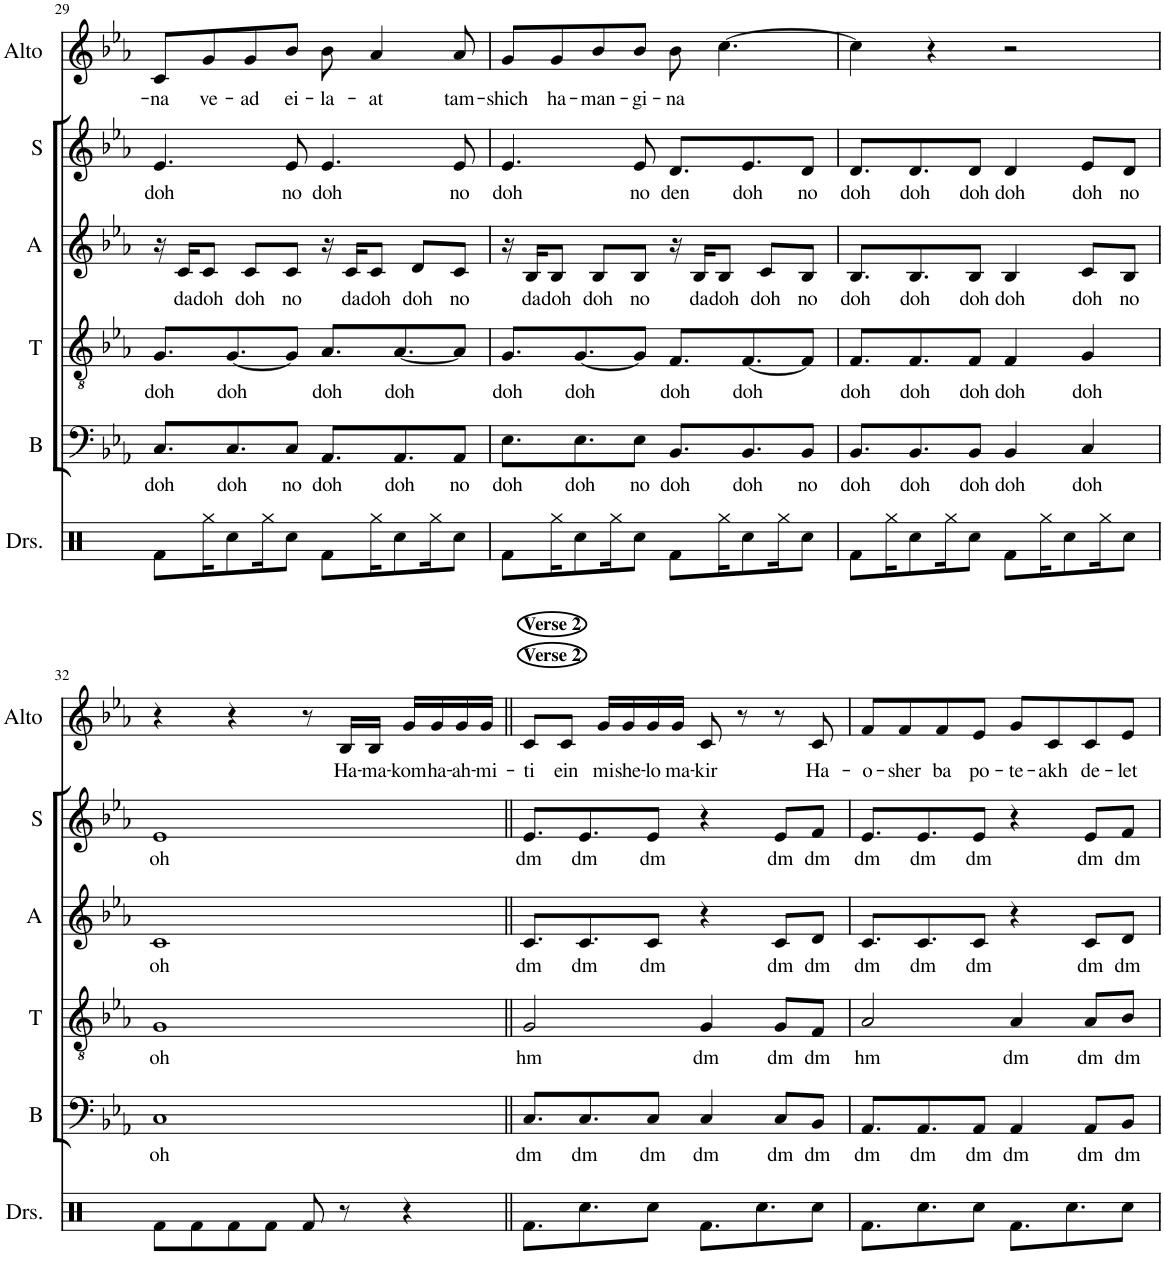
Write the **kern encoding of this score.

**kern	**kern	**text	**kern	**text	**kern	**text	**kern	**text	**kern	**text
*part6	*part5	*part5	*part4	*part4	*part3	*part3	*part2	*part2	*part1	*part1
*staff6	*staff5	*staff5	*staff4	*staff4	*staff3	*staff3	*staff2	*staff2	*staff1	*staff1
*I"Drumset	*I"Bass	*	*I"Tenor	*	*I"Alto	*	*I"Soprano	*	*I"Alto	*
*I'Drs.	*I'B	*	*I'T	*	*I'A	*	*I'S	*	*I'Alto	*
!!LO:PB:g=z
*clefX	*clefF4	*	*clefGv2	*	*clefG2	*	*clefG2	*	*clefG2	*
*k[b-e-a-]	*k[b-e-a-]	*	*k[b-e-a-]	*	*k[b-e-a-]	*	*k[b-e-a-]	*	*k[b-e-a-]	*
*M4/4	*M4/4	*	*M4/4	*	*M4/4	*	*M4/4	*	*M4/4	*
=29	=29	=29	=29	=29	=29	=29	=29	=29	=29	=29
!	!	!LO:LY:b	!	!LO:LY:b	!	!	!	!LO:LY:b	!	!LO:LY:b
8Rf\L	8.C/L	doh	8.G/L	doh	16r	.	4.e-/	doh	8c/L	na
!	!	!	!	!	!	!LO:LY:b	!	!	!	!
.	.	.	.	.	16c/KL	da	.	.	.	.
!	!	!	!	!	!	!LO:LY:b	!	!	!	!LO:LY:b
16Rgg\K	.	.	.	.	8c/J	doh	.	.	8g/	ve-
!	!	!LO:LY:b	!	!LO:LY:b	!	!	!	!	!	!
8Rcc\	8.C/	doh	[8.G/	doh	.	.	.	.	.	.
!	!	!	!	!	!	!LO:LY:b	!	!	!	!LO:LY:b
.	.	.	.	.	8c/L	doh	.	.	8g/	-ad
16Rgg\K	.	.	.	.	.	.	.	.	.	.
!	!	!LO:LY:b	!	!	!	!LO:LY:b	!	!LO:LY:b	!	!LO:LY:b
8Rcc\J	8C/J	no	8G/J]	.	8c/J	no	8e-/	no	8b-/J	ei-
!	!	!LO:LY:b	!	!LO:LY:b	!	!	!	!LO:LY:b	!	!LO:LY:b
8Rf\L	8.AA-/L	doh	8.A-/L	doh	16r	.	4.e-/	doh	8b-\	-la-
!	!	!	!	!	!	!LO:LY:b	!	!	!	!
.	.	.	.	.	16c/KL	da	.	.	.	.
!	!	!	!	!	!	!LO:LY:b	!	!	!	!LO:LY:b
16Rgg\K	.	.	.	.	8c/J	doh	.	.	4a-/	-at
!	!	!LO:LY:b	!	!LO:LY:b	!	!	!	!	!	!
8Rcc\	8.AA-/	doh	[8.A-/	doh	.	.	.	.	.	.
!	!	!	!	!	!	!LO:LY:b	!	!	!	!
.	.	.	.	.	8d/L	doh	.	.	.	.
16Rgg\K	.	.	.	.	.	.	.	.	.	.
!	!	!LO:LY:b	!	!	!	!LO:LY:b	!	!LO:LY:b	!	!LO:LY:b
8Rcc\J	8AA-/J	no	8A-/J]	.	8c/J	no	8e-/	no	8a-/	tam-
=30	=30	=30	=30	=30	=30	=30	=30	=30	=30	=30
!	!	!LO:LY:b	!	!LO:LY:b	!	!	!	!LO:LY:b	!	!LO:LY:b
8Rf\L	8.E-\L	doh	8.G/L	doh	16r	.	4.e-/	doh	8g/L	-shich
!	!	!	!	!	!	!LO:LY:b	!	!	!	!
.	.	.	.	.	16B-/KL	da	.	.	.	.
!	!	!	!	!	!	!LO:LY:b	!	!	!	!LO:LY:b
16Rgg\K	.	.	.	.	8B-/J	doh	.	.	8g/	ha-
!	!	!LO:LY:b	!	!LO:LY:b	!	!	!	!	!	!
8Rcc\	8.E-\	doh	[8.G/	doh	.	.	.	.	.	.
!	!	!	!	!	!	!LO:LY:b	!	!	!	!LO:LY:b
.	.	.	.	.	8B-/L	doh	.	.	8b-/	-man-
16Rgg\K	.	.	.	.	.	.	.	.	.	.
!	!	!LO:LY:b	!	!	!	!LO:LY:b	!	!LO:LY:b	!	!LO:LY:b
8Rcc\J	8E-\J	no	8G/J]	.	8B-/J	no	8e-/	no	8b-/J	-gi-
!	!	!LO:LY:b	!	!LO:LY:b	!	!	!	!LO:LY:b	!	!LO:LY:b
8Rf\L	8.BB-/L	doh	8.F/L	doh	16r	.	8.d/L	den	8b-\	-na
!	!	!	!	!	!	!LO:LY:b	!	!	!	!
.	.	.	.	.	16B-/KL	da	.	.	.	.
!	!	!	!	!	!	!LO:LY:b	!	!	!	!
16Rgg\K	.	.	.	.	8B-/J	doh	.	.	[4.cc\	.
!	!	!LO:LY:b	!	!LO:LY:b	!	!	!	!LO:LY:b	!	!
8Rcc\	8.BB-/	doh	[8.F/	doh	.	.	8.e-/	doh	.	.
!	!	!	!	!	!	!LO:LY:b	!	!	!	!
.	.	.	.	.	8c/L	doh	.	.	.	.
16Rgg\K	.	.	.	.	.	.	.	.	.	.
!	!	!LO:LY:b	!	!	!	!LO:LY:b	!	!LO:LY:b	!	!
8Rcc\J	8BB-/J	no	8F/J]	.	8B-/J	no	8d/J	no	.	.
=31	=31	=31	=31	=31	=31	=31	=31	=31	=31	=31
!	!	!LO:LY:b	!	!LO:LY:b	!	!LO:LY:b	!	!LO:LY:b	!	!
8Rf\L	8.BB-/L	doh	8.F/L	doh	8.B-/L	doh	8.d/L	doh	4cc\]	.
16Rgg\K	.	.	.	.	.	.	.	.	.	.
!	!	!LO:LY:b	!	!LO:LY:b	!	!LO:LY:b	!	!LO:LY:b	!	!
8Rcc\	8.BB-/	doh	8.F/	doh	8.B-/	doh	8.d/	doh	.	.
.	.	.	.	.	.	.	.	.	4r	.
16Rgg\K	.	.	.	.	.	.	.	.	.	.
!	!	!LO:LY:b	!	!LO:LY:b	!	!LO:LY:b	!	!LO:LY:b	!	!
8Rcc\J	8BB-/J	doh	8F/J	doh	8B-/J	doh	8d/J	doh	.	.
!	!	!LO:LY:b	!	!LO:LY:b	!	!LO:LY:b	!	!LO:LY:b	!	!
8Rf\L	4BB-/	doh	4F/	doh	4B-/	doh	4d/	doh	2r	.
16Rgg\K	.	.	.	.	.	.	.	.	.	.
8Rcc\	.	.	.	.	.	.	.	.	.	.
!	!	!LO:LY:b	!	!LO:LY:b	!	!LO:LY:b	!	!LO:LY:b	!	!
.	4C/	doh	4G/	doh	8c/L	doh	8e-/L	doh	.	.
16Rgg\K	.	.	.	.	.	.	.	.	.	.
!	!	!	!	!	!	!LO:LY:b	!	!LO:LY:b	!	!
8Rcc\J	.	.	.	.	8B-/J	no	8d/J	no	.	.
!!LO:LB:g=z
=32	=32	=32	=32	=32	=32	=32	=32	=32	=32	=32
!	!	!LO:LY:b	!	!LO:LY:b	!	!LO:LY:b	!	!LO:LY:b	!	!
8Rf\L	1C	oh	1G	oh	1c	oh	1e-	oh	4r	.
8Rf\	.	.	.	.	.	.	.	.	.	.
8Rf\	.	.	.	.	.	.	.	.	4r	.
8Rf\J	.	.	.	.	.	.	.	.	.	.
8Rf/	.	.	.	.	.	.	.	.	8r	.
!	!	!	!	!	!	!	!	!	!	!LO:LY:b
8r	.	.	.	.	.	.	.	.	16B-/LL	Ha-
!	!	!	!	!	!	!	!	!	!	!LO:LY:b
.	.	.	.	.	.	.	.	.	16B-/JJ	-ma-
!	!	!	!	!	!	!	!	!	!	!LO:LY:b
4r	.	.	.	.	.	.	.	.	16g/LL	-kom
!	!	!	!	!	!	!	!	!	!	!LO:LY:b
.	.	.	.	.	.	.	.	.	16g/	ha-
!	!	!	!	!	!	!	!	!	!	!LO:LY:b
.	.	.	.	.	.	.	.	.	16g/	-ah-
!	!	!	!	!	!	!	!	!	!	!LO:LY:b
.	.	.	.	.	.	.	.	.	16g/JJ	-mi-
=33||	=33||	=33||	=33||	=33||	=33||	=33||	=33||	=33||	=33||	=33||
!	!	!	!	!	!	!	!	!	!LO:TX:a:B:t=Verse 2	!
!	!	!	!	!	!	!	!	!	!LO:TX:a:B:t=Verse 2	!
!	!	!LO:LY:b	!	!LO:LY:b	!	!LO:LY:b	!	!LO:LY:b	!	!LO:LY:b
8.Rf\L	8.C/L	dm	2G/	hm	8.c/L	dm	8.e-/L	dm	8c/L	-ti
!	!	!	!	!	!	!	!	!	!	!LO:LY:b
.	.	.	.	.	.	.	.	.	8c/J	ein
!	!	!LO:LY:b	!	!	!	!LO:LY:b	!	!LO:LY:b	!	!
8.Rcc\	8.C/	dm	.	.	8.c/	dm	8.e-/	dm	.	.
!	!	!	!	!	!	!	!	!	!	!LO:LY:b
.	.	.	.	.	.	.	.	.	16g/LL	mi
!	!	!	!	!	!	!	!	!	!	!LO:LY:b
.	.	.	.	.	.	.	.	.	16g/	she-
!	!	!LO:LY:b	!	!	!	!LO:LY:b	!	!LO:LY:b	!	!LO:LY:b
8Rcc\J	8C/J	dm	.	.	8c/J	dm	8e-/J	dm	16g/	-lo
!	!	!	!	!	!	!	!	!	!	!LO:LY:b
.	.	.	.	.	.	.	.	.	16g/JJ	ma-
!	!	!LO:LY:b	!	!LO:LY:b	!	!	!	!	!	!LO:LY:b
8.Rf\L	4C/	dm	4G/	dm	4r	.	4r	.	8c/	-kir
.	.	.	.	.	.	.	.	.	8r	.
8.Rcc\	.	.	.	.	.	.	.	.	.	.
!	!	!LO:LY:b	!	!LO:LY:b	!	!LO:LY:b	!	!LO:LY:b	!	!
.	8C/L	dm	8G/L	dm	8c/L	dm	8e-/L	dm	8r	.
!	!	!LO:LY:b	!	!LO:LY:b	!	!LO:LY:b	!	!LO:LY:b	!	!LO:LY:b
8Rcc\J	8BB-/J	dm	8F/J	dm	8d/J	dm	8f/J	dm	8c/	Ha-
=34	=34	=34	=34	=34	=34	=34	=34	=34	=34	=34
!	!	!LO:LY:b	!	!LO:LY:b	!	!LO:LY:b	!	!LO:LY:b	!	!LO:LY:b
8.Rf\L	8.AA-/L	dm	2A-/	hm	8.c/L	dm	8.e-/L	dm	8f/L	-o-
!	!	!	!	!	!	!	!	!	!	!LO:LY:b
.	.	.	.	.	.	.	.	.	8f/	-sher
!	!	!LO:LY:b	!	!	!	!LO:LY:b	!	!LO:LY:b	!	!
8.Rcc\	8.AA-/	dm	.	.	8.c/	dm	8.e-/	dm	.	.
!	!	!	!	!	!	!	!	!	!	!LO:LY:b
.	.	.	.	.	.	.	.	.	8f/	ba
!	!	!LO:LY:b	!	!	!	!LO:LY:b	!	!LO:LY:b	!	!LO:LY:b
8Rcc\J	8AA-/J	dm	.	.	8c/J	dm	8e-/J	dm	8e-/J	po-
!	!	!LO:LY:b	!	!LO:LY:b	!	!	!	!	!	!LO:LY:b
8.Rf\L	4AA-/	dm	4A-/	dm	4r	.	4r	.	8g/L	-te-
!	!	!	!	!	!	!	!	!	!	!LO:LY:b
.	.	.	.	.	.	.	.	.	8c/	-akh
8.Rcc\	.	.	.	.	.	.	.	.	.	.
!	!	!LO:LY:b	!	!LO:LY:b	!	!LO:LY:b	!	!LO:LY:b	!	!LO:LY:b
.	8AA-/L	dm	8A-/L	dm	8c/L	dm	8e-/L	dm	8c/	de-
!	!	!LO:LY:b	!	!LO:LY:b	!	!LO:LY:b	!	!LO:LY:b	!	!LO:LY:b
8Rcc\J	8BB-/J	dm	8B-/J	dm	8d/J	dm	8f/J	dm	8e-/J	-let
=	=	=	=	=	=	=	=	=	=	=
*-	*-	*-	*-	*-	*-	*-	*-	*-	*-	*-
